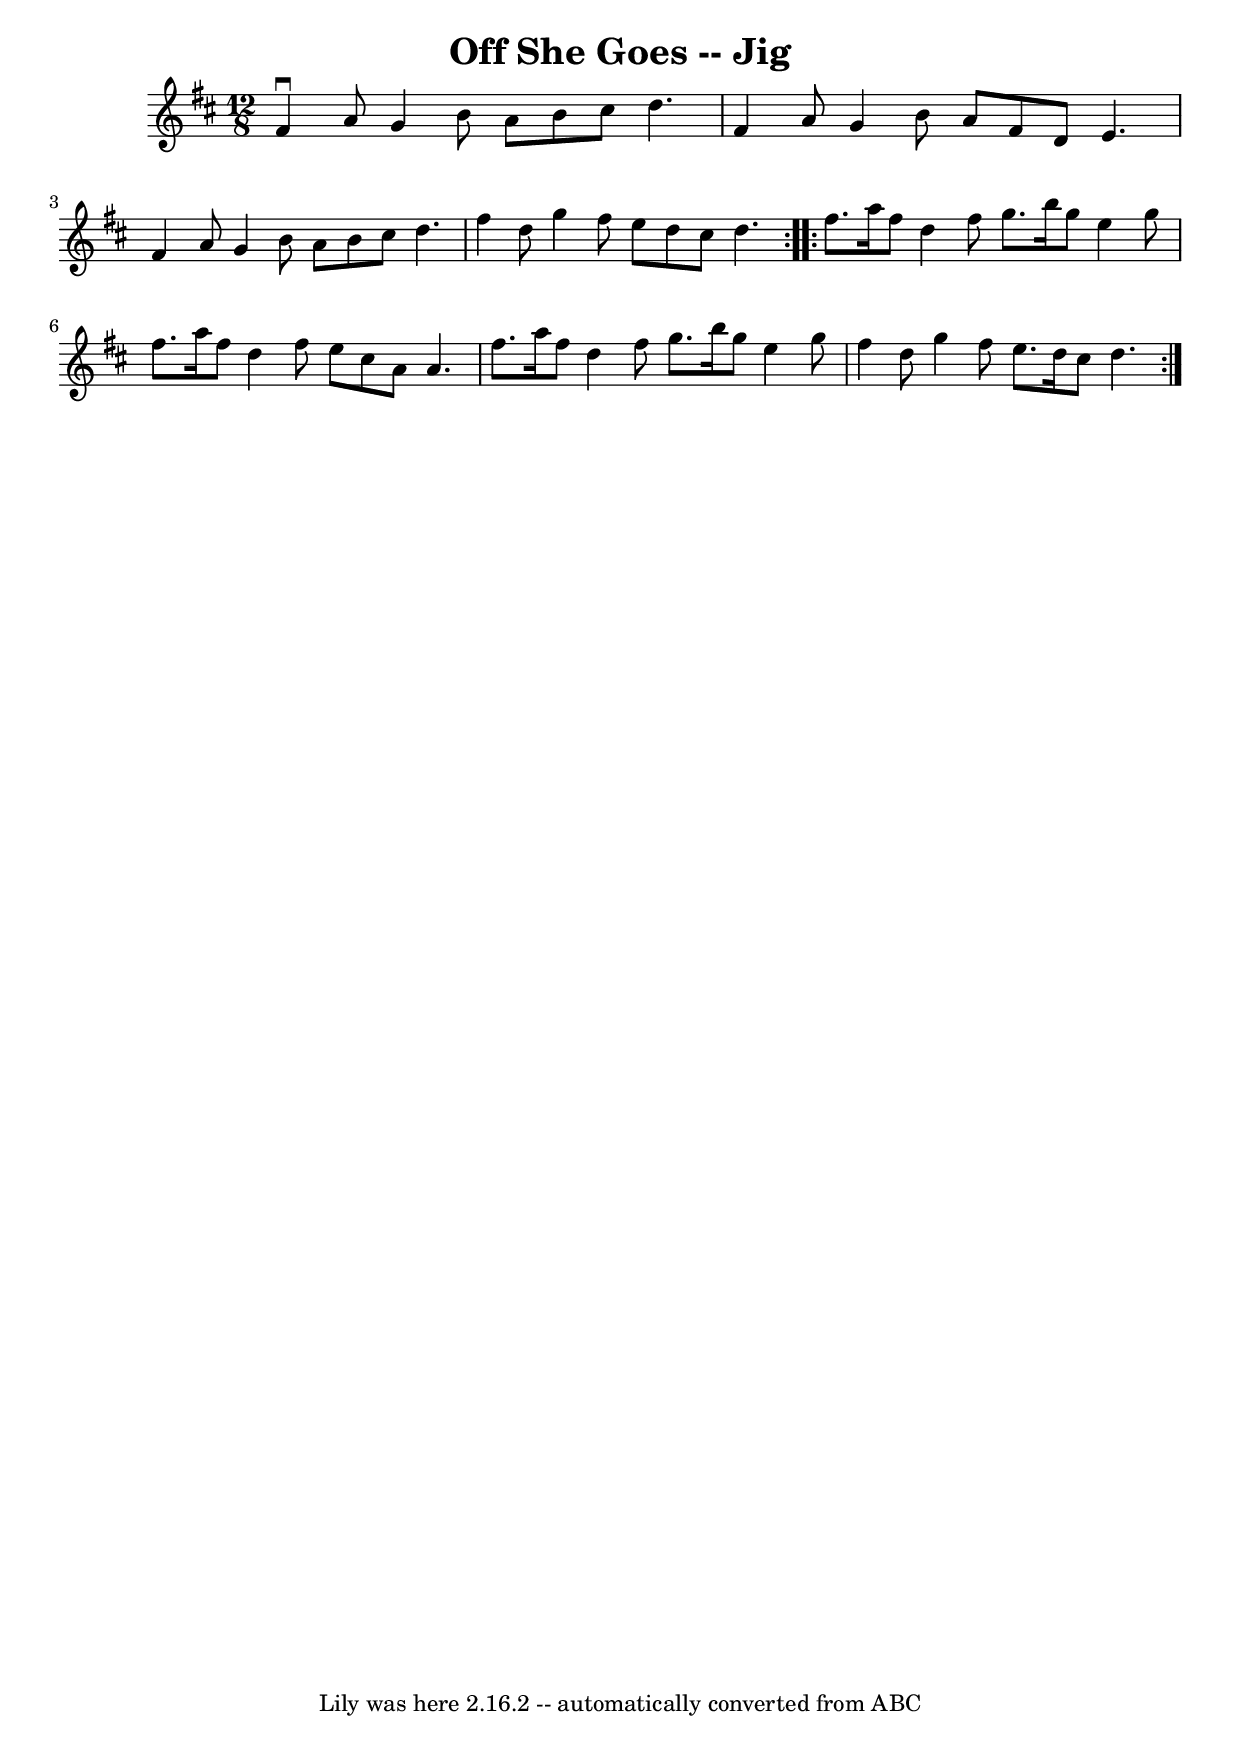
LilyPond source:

\version "2.16.2"
\include "Mammoth.ily"
\header {
  %% book = "Ryan's Mammoth Collection"
  crossRefNumber = "1"
  footnotes = "\\\\86 445"
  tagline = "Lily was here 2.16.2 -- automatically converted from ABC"
  title = "Off She Goes -- Jig"

}
voicedefault =  {



  \repeat volta 2 {

    \time 12/8 
    \key d \major fis'4^\downbow a'8 g'4 b'8 a'8 b'8    
    cis''8 d''4.    |
    fis'4 a'8 g'4 b'8 a'8 fis'8 d'8 
    e'4.    |
    fis'4 a'8 g'4 b'8 a'8 b'8 cis''8    
    d''4.    |
    fis''4 d''8 g''4 fis''8 e''8 d''8 cis''8  
    d''4.  
  }     
  \repeat volta 2 {
    fis''8. a''16 fis''8 d''4 fis''8 
    g''8. b''16 g''8 e''4 g''8    |
    fis''8. a''16    
    fis''8 d''4 fis''8 e''8 cis''8 a'8 a'4.    |
    
    fis''8. a''16 fis''8 d''4 fis''8 g''8. b''16 g''8 e''4  
    g''8    |
    fis''4 d''8 g''4 fis''8 e''8. d''16    
    cis''8 d''4.    
  }   

}

\score{
  <<

    \context Staff="default"
    {
      \voicedefault 
      
    }

  >>
  \layout {
    
  }
  \midi {
  }

}
